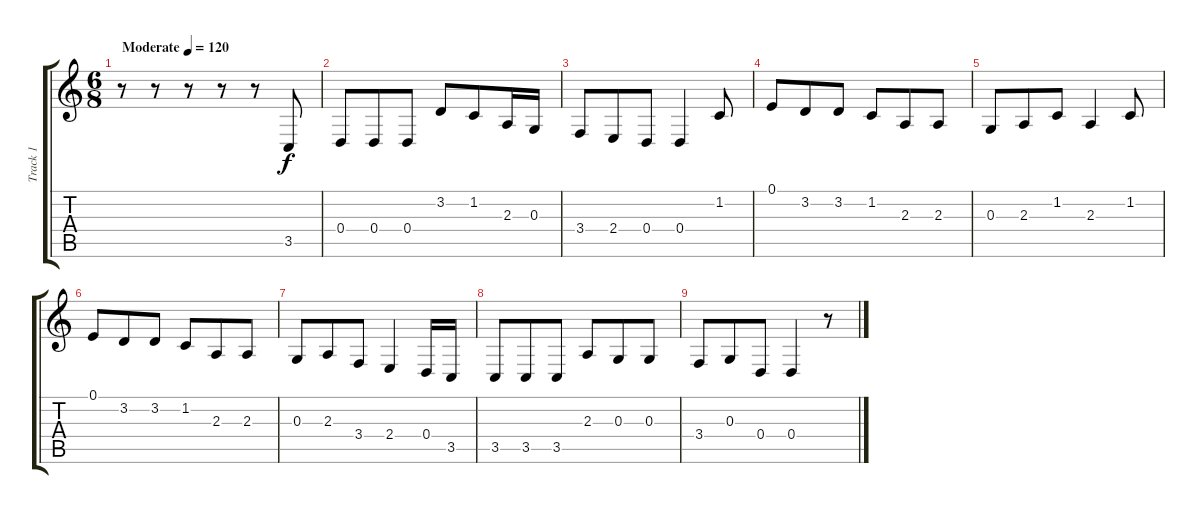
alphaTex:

\track ("Track 1" "Track 1") {instrument whistle}
\staff {score tabs}
\tuning (E4 B3 G3 D3 A2 E2) {hide}
\ts (6 8)
\tempo (120 "Moderate")
\clef g2
\ks c
r.8{dy f instrument whistle} r.8 r.8 r.8 r.8 3.5.8 |
0.4.8 0.4.8 0.4.8 3.2.8 1.2.8 2.3.16 0.3.16 |
3.4.8 2.4.8 0.4.8 0.4.4 1.2.8 |
0.1.8 3.2.8 3.2.8 1.2.8 2.3.8 2.3.8 |
0.3.8 2.3.8 1.2.8 2.3.4 1.2.8 |
0.1.8 3.2.8 3.2.8 1.2.8 2.3.8 2.3.8 |
0.3.8 2.3.8 3.4.8 2.4.4 0.4.16 3.5.16 |
3.5.8 3.5.8 3.5.8 2.3.8 0.3.8 0.3.8 |
3.4.8 0.3.8 0.4.8 0.4.4 r.8
